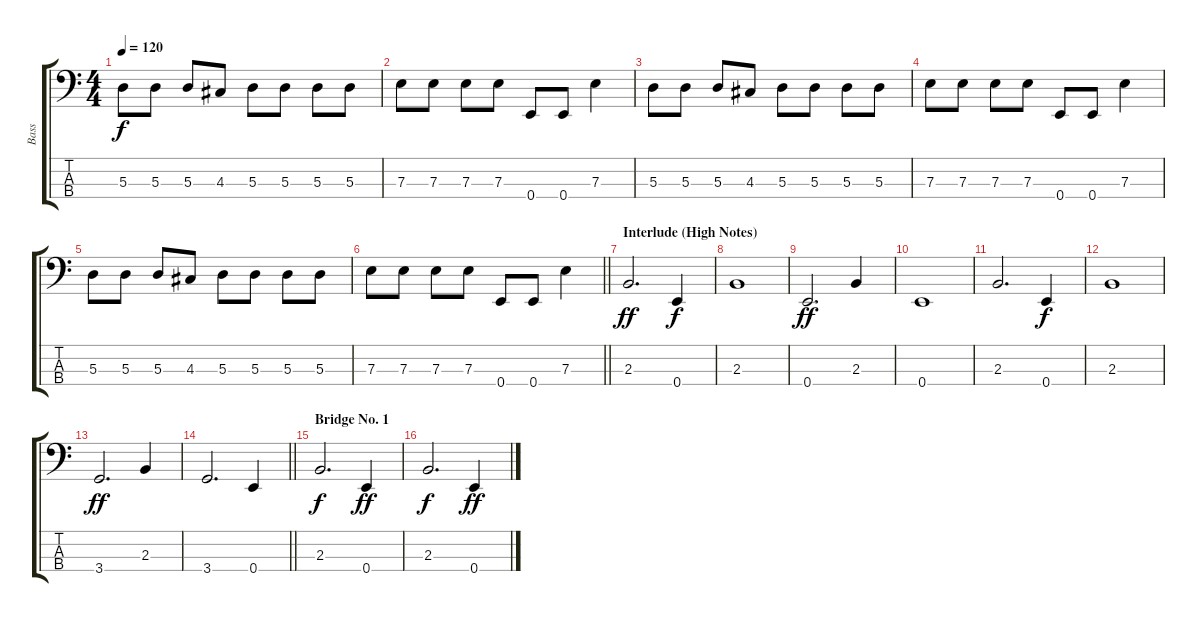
\track ("Bass" "Bass") {instrument electricbassfinger}
\staff {score tabs}
\tuning (G2 D2 A1 E1) {hide}
\ts (4 4)
\tempo 120
\clef f4
\ks c
5.3.8{dy f} 5.3.8 5.3.8 4.3.8 5.3.8 5.3.8 5.3.8 5.3.8 |
7.3.8 7.3.8 7.3.8 7.3.8 0.4.8 0.4.8 7.3.4 |
5.3.8 5.3.8 5.3.8 4.3.8 5.3.8 5.3.8 5.3.8 5.3.8 |
7.3.8 7.3.8 7.3.8 7.3.8 0.4.8 0.4.8 7.3.4 |
5.3.8 5.3.8 5.3.8 4.3.8 5.3.8 5.3.8 5.3.8 5.3.8 |
\barLineRight lightlight
7.3.8 7.3.8 7.3.8 7.3.8 0.4.8 0.4.8 7.3.4 |
\section ("" "Interlude (High Notes)")
2.3.2{d dy ff} 0.4.4{dy f} |
2.3.1 |
0.4.2{d dy ff} 2.3.4 |
0.4.1 |
2.3.2{d} 0.4.4{dy f} |
2.3.1 |
3.4.2{d dy ff} 2.3.4 |
\barLineRight lightlight
3.4.2{d} 0.4.4 |
\section ("" "Bridge No. 1")
2.3.2{d dy f} 0.4.4{dy ff} |
2.3.2{d dy f} 0.4.4{dy ff}
